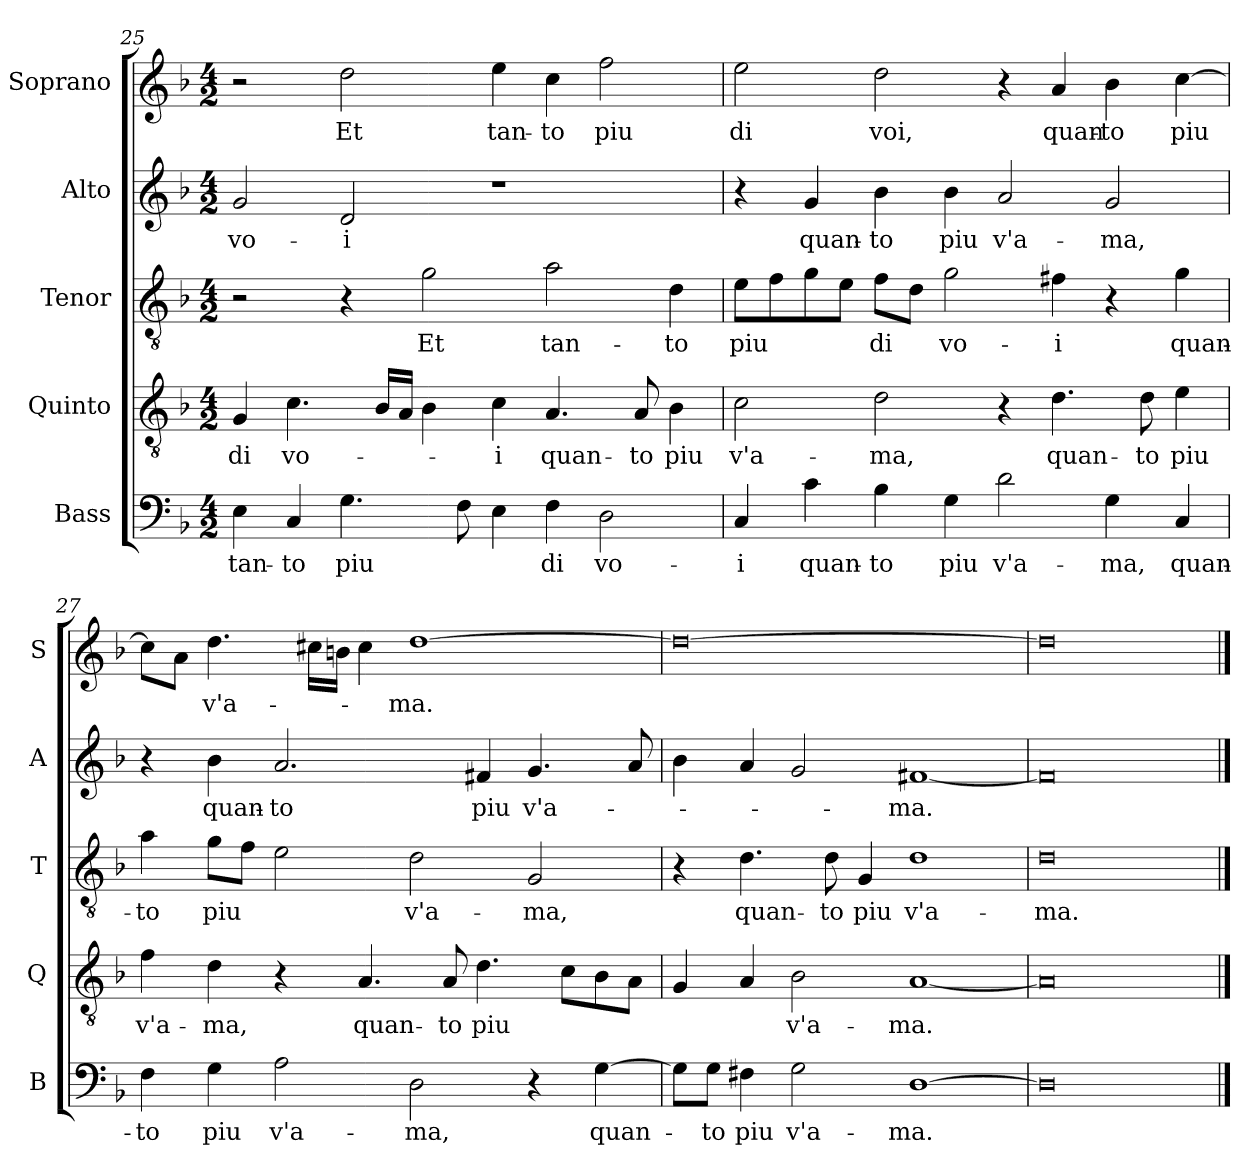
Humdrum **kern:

**kern	**text	**kern	**text	**kern	**text	**kern	**text	**kern	**text
*part5	*part5	*part4	*part4	*part3	*part3	*part2	*part2	*part1	*part1
*staff5	*staff5	*staff4	*staff4	*staff3	*staff3	*staff2	*staff2	*staff1	*staff1
*I"Bass	*	*I"Quinto	*	*I"Tenor	*	*I"Alto	*	*I"Soprano	*
*I'B	*	*I'Q	*	*I'T	*	*I'A	*	*I'S	*
!!LO:PB:g=z
*clefF4	*	*clefGv2	*	*clefGv2	*	*clefG2	*	*clefG2	*
*k[b-]	*	*k[b-]	*	*k[b-]	*	*k[b-]	*	*k[b-]	*
*F:	*	*F:	*	*F:	*	*F:	*	*F:	*
*M4/2	*	*M4/2	*	*M4/2	*	*M4/2	*	*M4/2	*
=25	=25	=25	=25	=25	=25	=25	=25	=25	=25
!	!LO:LY:b	!	!LO:LY:b	!	!	!	!LO:LY:b	!	!
4E\	tan-	4G/	di	2r	.	2g/	vo-	2r	.
!	!LO:LY:b	!	!LO:LY:b	!	!	!	!	!	!
4C/	-to	4.c\	vo-	.	.	.	.	.	.
!	!LO:LY:b	!	!	!	!	!	!LO:LY:b	!	!LO:LY:b
4.G\	piu	.	.	4r	.	2d/	-i	2dd\	Et
.	.	16B-/LL	.	.	.	.	.	.	.
.	.	16A/JJ	.	.	.	.	.	.	.
!	!	!	!	!	!LO:LY:b	!	!	!	!
.	.	4B-\	.	2g\	Et	.	.	.	.
8F\	.	.	.	.	.	.	.	.	.
!	!	!	!LO:LY:b	!	!	!	!	!	!LO:LY:b
4E\	.	4c\	-i	.	.	1r	.	4ee\	tan-
!	!LO:LY:b	!	!LO:LY:b	!	!LO:LY:b	!	!	!	!LO:LY:b
4F\	di	4.A/	quan-	2a\	tan-	.	.	4cc\	-to
!	!LO:LY:b	!	!	!	!	!	!	!	!LO:LY:b
2D\	vo-	.	.	.	.	.	.	2ff\	piu
!	!	!	!LO:LY:b	!	!	!	!	!	!
.	.	8A/	-to	.	.	.	.	.	.
!	!	!	!LO:LY:b	!	!LO:LY:b	!	!	!	!
.	.	4B-\	piu	4d\	-to	.	.	.	.
=26	=26	=26	=26	=26	=26	=26	=26	=26	=26
!	!LO:LY:b	!	!LO:LY:b	!	!LO:LY:b	!	!	!	!LO:LY:b
4C/	-i	2c\	v'a-	8e\L	piu	4r	.	2ee\	di
.	.	.	.	8f\	.	.	.	.	.
!	!LO:LY:b	!	!	!	!	!	!LO:LY:b	!	!
4c\	quan-	.	.	8g\	.	4g/	quan-	.	.
.	.	.	.	8e\J	.	.	.	.	.
!	!LO:LY:b	!	!LO:LY:b	!	!LO:LY:b	!	!LO:LY:b	!	!LO:LY:b
4B-\	-to	2d\	-ma,	8f\L	di	4b-\	-to	2dd\	voi,
.	.	.	.	8d\J	.	.	.	.	.
!	!LO:LY:b	!	!	!	!LO:LY:b	!	!LO:LY:b	!	!
4G\	piu	.	.	2g\	vo-	4b-\	piu	.	.
!	!LO:LY:b	!	!	!	!	!	!LO:LY:b	!	!
2d\	v'a-	4r	.	.	.	2a/	v'a-	4r	.
!	!	!	!LO:LY:b	!	!LO:LY:b	!	!	!	!LO:LY:b
.	.	4.d\	quan-	4f#X\	-i	.	.	4a/	quan-
!	!LO:LY:b	!	!	!	!	!	!LO:LY:b	!	!LO:LY:b
4G\	-ma,	.	.	4r	.	2g/	-ma,	4b-\	-to
!	!	!	!LO:LY:b	!	!	!	!	!	!
.	.	8d\	-to	.	.	.	.	.	.
!	!LO:LY:b	!	!LO:LY:b	!	!LO:LY:b	!	!	!	!LO:LY:b
4C/	quan-	4e\	piu	4g\	quan-	.	.	[4cc\	piu
=27	=27	=27	=27	=27	=27	=27	=27	=27	=27
!	!LO:LY:b	!	!LO:LY:b	!	!LO:LY:b	!	!	!	!
4F\	-to	4f\	v'a-	4a\	-to	4r	.	8cc\L]	.
.	.	.	.	.	.	.	.	8a\J	.
!	!LO:LY:b	!	!LO:LY:b	!	!LO:LY:b	!	!LO:LY:b	!	!LO:LY:b
4G\	piu	4d\	-ma,	8g\L	piu	4b-\	quan-	4.dd\	v'a-
.	.	.	.	8f\J	.	.	.	.	.
!	!LO:LY:b	!	!	!	!	!	!LO:LY:b	!	!
2A\	v'a-	4r	.	2e\	.	2.a/	-to	.	.
.	.	.	.	.	.	.	.	16cc#X\LL	.
.	.	.	.	.	.	.	.	16bn\JJ	.
!	!	!	!LO:LY:b	!	!	!	!	!	!
.	.	4.A/	quan-	.	.	.	.	4cc#\	.
!	!LO:LY:b	!	!	!	!LO:LY:b	!	!	!	!LO:LY:b
2D\	-ma,	.	.	2d\	v'a-	.	.	[1dd	-ma.
!	!	!	!LO:LY:b	!	!	!	!	!	!
.	.	8A/	-to	.	.	.	.	.	.
!	!	!	!LO:LY:b	!	!	!	!LO:LY:b	!	!
.	.	4.d\	piu	.	.	4f#X/	piu	.	.
!	!	!	!	!	!LO:LY:b	!	!LO:LY:b	!	!
4r	.	.	.	2G/	-ma,	4.g/	v'a-	.	.
.	.	8c\L	.	.	.	.	.	.	.
!	!LO:LY:b	!	!	!	!	!	!	!	!
[4G\	quan-	8B-\	.	.	.	.	.	.	.
.	.	8A\J	.	.	.	8a/	.	.	.
!!LO:LB:g=z
=28	=28	=28	=28	=28	=28	=28	=28	=28	=28
8G\L]	.	4G/	.	4r	.	4b-\	.	0dd_	.
!	!LO:LY:b	!	!	!	!	!	!	!	!
8G\J	-to	.	.	.	.	.	.	.	.
!	!LO:LY:b	!	!	!	!LO:LY:b	!	!	!	!
4F#X\	piu	4A/	.	4.d\	quan-	4a/	.	.	.
!	!LO:LY:b	!	!LO:LY:b	!	!	!	!	!	!
2G\	v'a-	2B-\	v'a-	.	.	2g/	.	.	.
!	!	!	!	!	!LO:LY:b	!	!	!	!
.	.	.	.	8d\	-to	.	.	.	.
!	!	!	!	!	!LO:LY:b	!	!	!	!
.	.	.	.	4G/	piu	.	.	.	.
!	!LO:LY:b	!	!LO:LY:b	!	!LO:LY:b	!	!LO:LY:b	!	!
[1D	-ma.	[1A	-ma.	1d	v'a-	[1f#X	-ma.	.	.
=29	=29	=29	=29	=29	=29	=29	=29	=29	=29
!	!	!	!	!	!LO:LY:b	!	!	!	!
0D]	.	0A]	.	0d	-ma.	0f#]	.	0dd]	.
==	==	==	==	==	==	==	==	==	==
*-	*-	*-	*-	*-	*-	*-	*-	*-	*-
